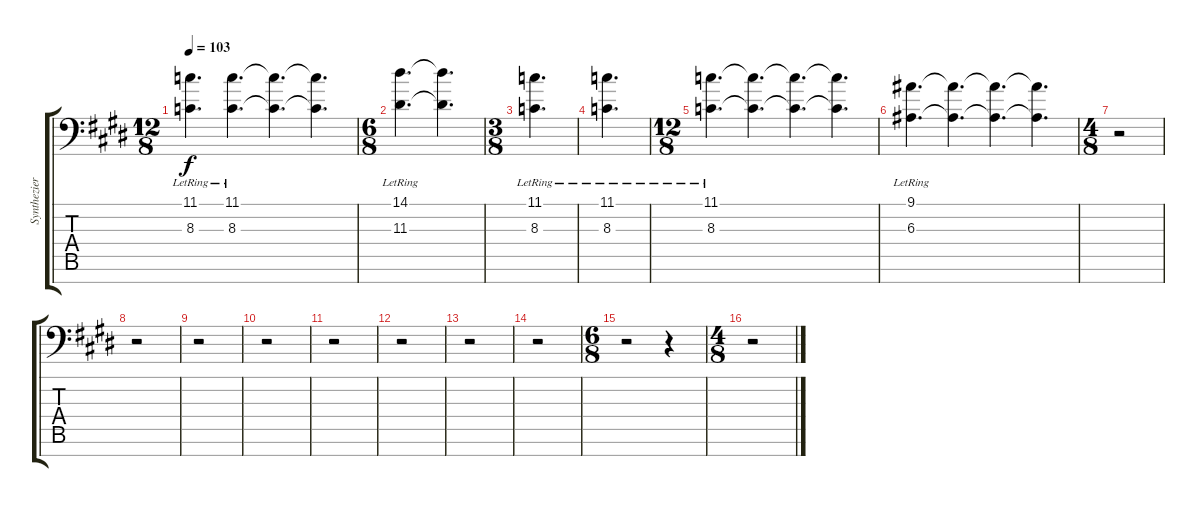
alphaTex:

\track ("Synthezier" "Synthezier") {instrument lead6voice}
\staff {score tabs}
\tuning (Db4 Ab3 E3 B2 Gb2 Db2 Ab1) {hide}
\ts (12 8)
\tempo 103
\clef f4
\ks c#minor
(11.1{lr} 8.3{lr}).4{d dy f} (11.1{lr} 8.3{lr}).4{d} (11.1{t} 8.3{t}).4{d} (11.1{t} 8.3{t}).4{d} |
\ts (6 8)
\ks e
(14.1{lr} 11.3{lr}).4{d} (14.1{t} 11.3{t}).4{d} |
\ts (3 8)
\ks c#minor
(11.1{lr} 8.3{lr}).4{d} |
(11.1{lr} 8.3{lr}).4{d} |
\ts (12 8)
(11.1{lr} 8.3{lr}).4{d} (11.1{t} 8.3{t}).4{d} (11.1{t} 8.3{t}).4{d} (11.1{t} 8.3{t}).4{d} |
\ks e
(9.1{lr} 6.3{lr}).4{d} (9.1{t} 6.3{t}).4{d} (9.1{t} 6.3{t}).4{d} (9.1{t} 6.3{t}).4{d} |
\ts (4 8)
r.2 |
\ks c#minor
r.2 |
r.2 |
r.2 |
\ks e
r.2 |
\ks c#minor
r.2 |
r.2 |
r.2 |
\ts (6 8)
\ks e
r.2 r.4 |
\ts (4 8)
\ks c#minor
r.2
